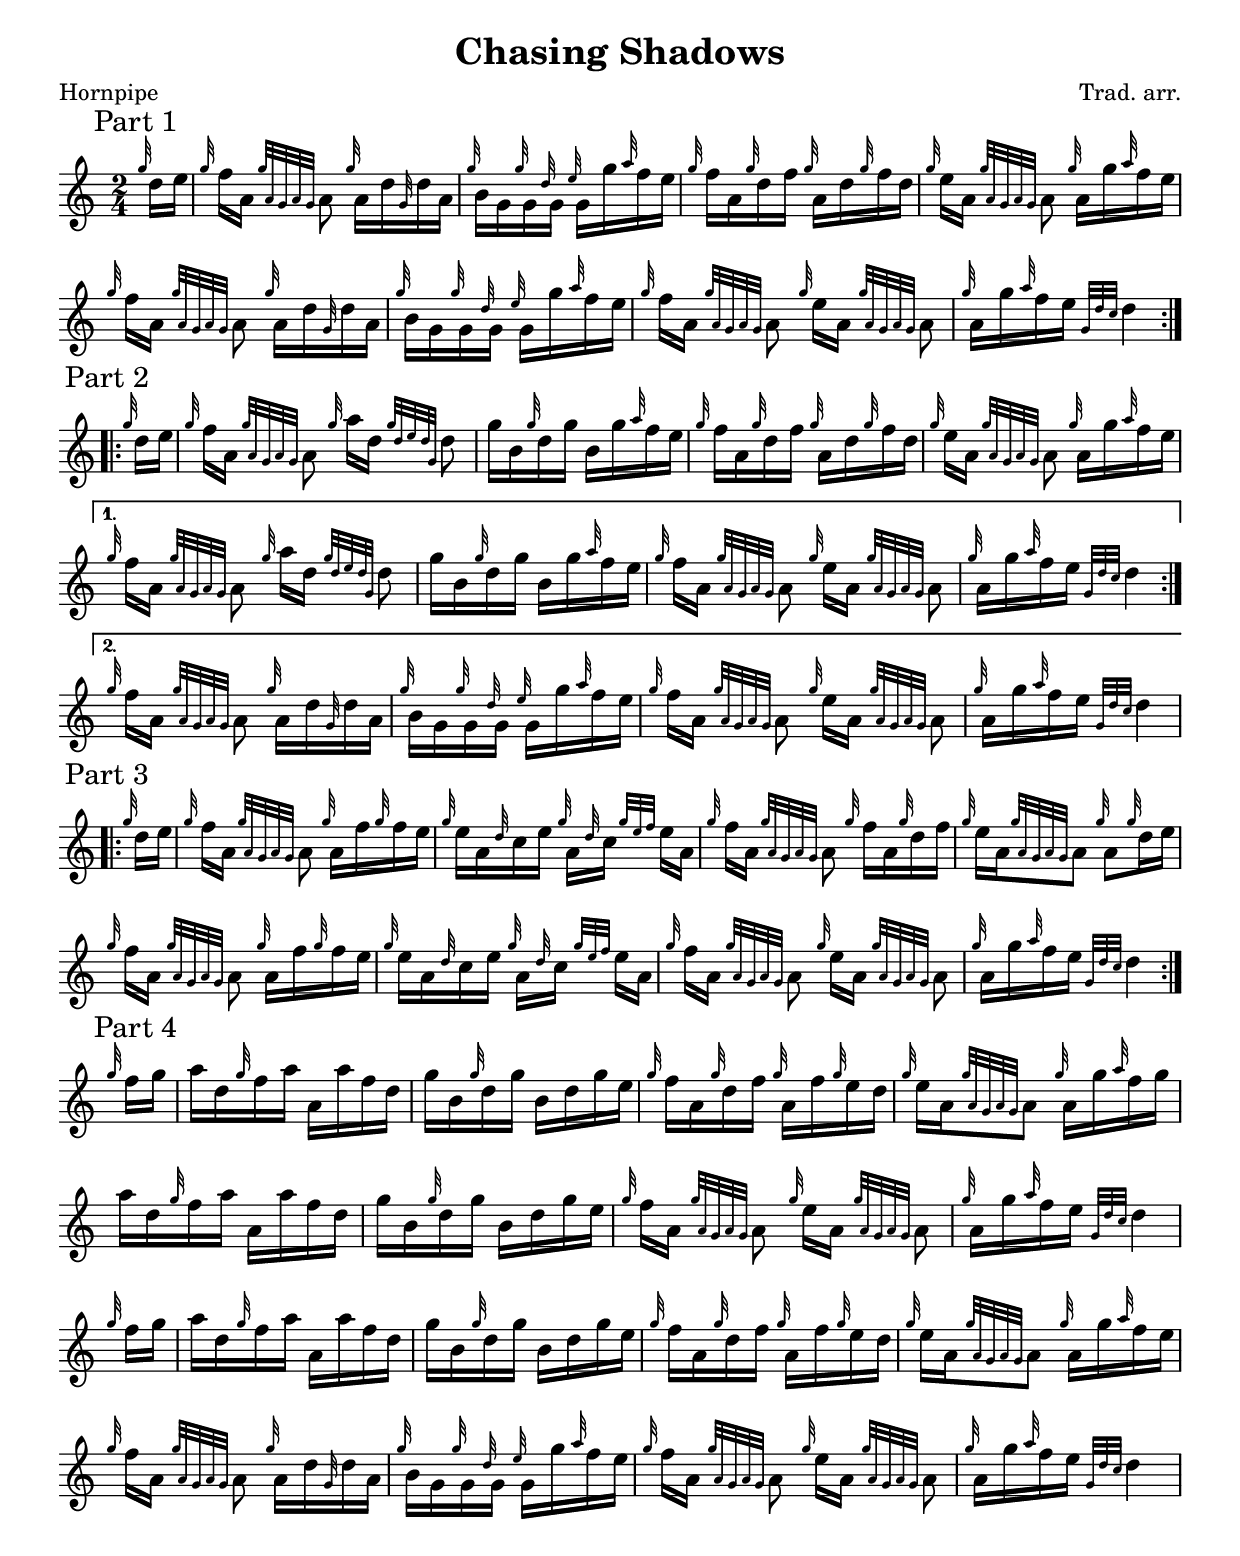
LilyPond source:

\version "2.18.2"

\include "bagpipe.ly"

\header {
	title = "Chasing Shadows"
	% subtitle = "Subtitle"
	meter = "Hornpipe"
	% composer = "Name"
	arranger = "Trad. arr."
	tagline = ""
}

\score {
	{
		\hideKeySignature
		\time 2/4

		% Part 1 %
		\mark "Part 1"
		\repeat volta 2 {
			\partial 8 \grg d16 e
			\grg f16 a \gbirl a8 \grg a16 d \grG d a \grg b G \grg G \grd G \gre G g \grA f e
			\grg f16 a \grg d f \grg a d \grg f d \grg e a \gbirl a8 \grg a16 g \grA f e

			\grg f16 a \gbirl a8 \grg a16 d \grG d a \grg b G \grg G \grd G \gre G g \grA f e
			\grg f a \gbirl a8 \grg e16 a \gbirl a8 \grg a16 g \grA f e \thrwd d4
		}

		\break


		% Part 2 %
		\mark "Part 2"
		\repeat volta 2 {
			\partial 8 \grg d16 e
			\grg f16 a \gbirl a8 \grg A16 d \shaked d8 g16 b \grg d g b g \grA f e
			\grg f16 a \grg d f \grg a d \grg f d \grg e a \gbirl a8 \grg a16 g \grA f e
		}
		\alternative {
			{ \grg f16 a \gbirl a8 \grg A16 d \shaked d8 g16 b \grg d g b g \grA f e
			  \grg f a \gbirl a8 \grg e16 a \gbirl a8 \grg a16 g \grA f e \thrwd d4 }
			{ \grg f16 a \gbirl a8 \grg a16 d \grG d a \grg b G \grg G \grd G \gre G g \grA f e
			  \grg f a \gbirl a8 \grg e16 a \gbirl a8 \grg a16 g \grA f e \thrwd d4 }
		}

		\break


		% Part 3 %
		\mark "Part 3"
		\repeat volta 2 {
			\partial 8 \grg d16 e
			\grg f16 a \gbirl a8 \grg a16 f \grg f e \grg e a \grd c e \grg a \grd c \dble e a
			\grg f16 a \gbirl a8 \grg f16 a \grg d f \grg e[ a \gbirl a8] \grg a \grg d16 e

			\grg f16 a \gbirl a8 \grg a16 f \grg f e \grg e a \grd c e \grg a \grd c \dble e a
			\grg f a \gbirl a8 \grg e16 a \gbirl a8 \grg a16 g \grA f e \thrwd d4
		}

		\break


		% Part 4 %
		\mark "Part 4"
		\partial 8 \grg f16 g
		A d \grg f A a A f d g b \grg d g b d g e
		\grg f16 a \grg d f \grg a f \grg e d \grg e[ a \gbirl a8] \grg a16 g \grA f g
		
		A d \grg f A a A f d g b \grg d g b d g e
		\grg f a \gbirl a8 \grg e16 a \gbirl a8 \grg a16 g \grA f e \thrwd d4

		\break

		\partial 8 \grg f16 g
		A d \grg f A a A f d g b \grg d g b d g e
		\grg f16 a \grg d f \grg a f \grg e d \grg e[ a \gbirl a8] \grg a16 g \grA f e
		
		\grg f16 a \gbirl a8 \grg a16 d \grG d a \grg b G \grg G \grd G \gre G g \grA f e
		\grg f a \gbirl a8 \grg e16 a \gbirl a8 \grg a16 g \grA f e \thrwd d4


		%\repeat volta 2 {
		%	\partial 8 \grg f16 g
		%	A d \grg f A a A f d g b \grg d g b d g e
		%	\grg f16 a \grg d f \grg a f \grg e d \grg e[ a \gbirl a8] \grg a16 g \grA f g
		%}
		%\alternative {
		%	{ A d \grg f A a A f d g b \grg d g b d g e
		%	  \grg f a \gbirl a8 \grg e16 a \gbirl a8 \grg a16 g \grA f e \thrwd d4 }
		%	{ \grg f16 a \gbirl a8 \grg a16 d \grG d a \grg b G \grg G \grd G \gre G g \grA f e
		%	  \grg f a \gbirl a8 \grg e16 a \gbirl a8 \grg a16 g \grA f e \thrwd d4 }
		%}
	}

	\layout {
		indent = 0.0\cm
		\context { \Score \remove "Bar_number_engraver" }
	}
	
	% \midi {}
}

